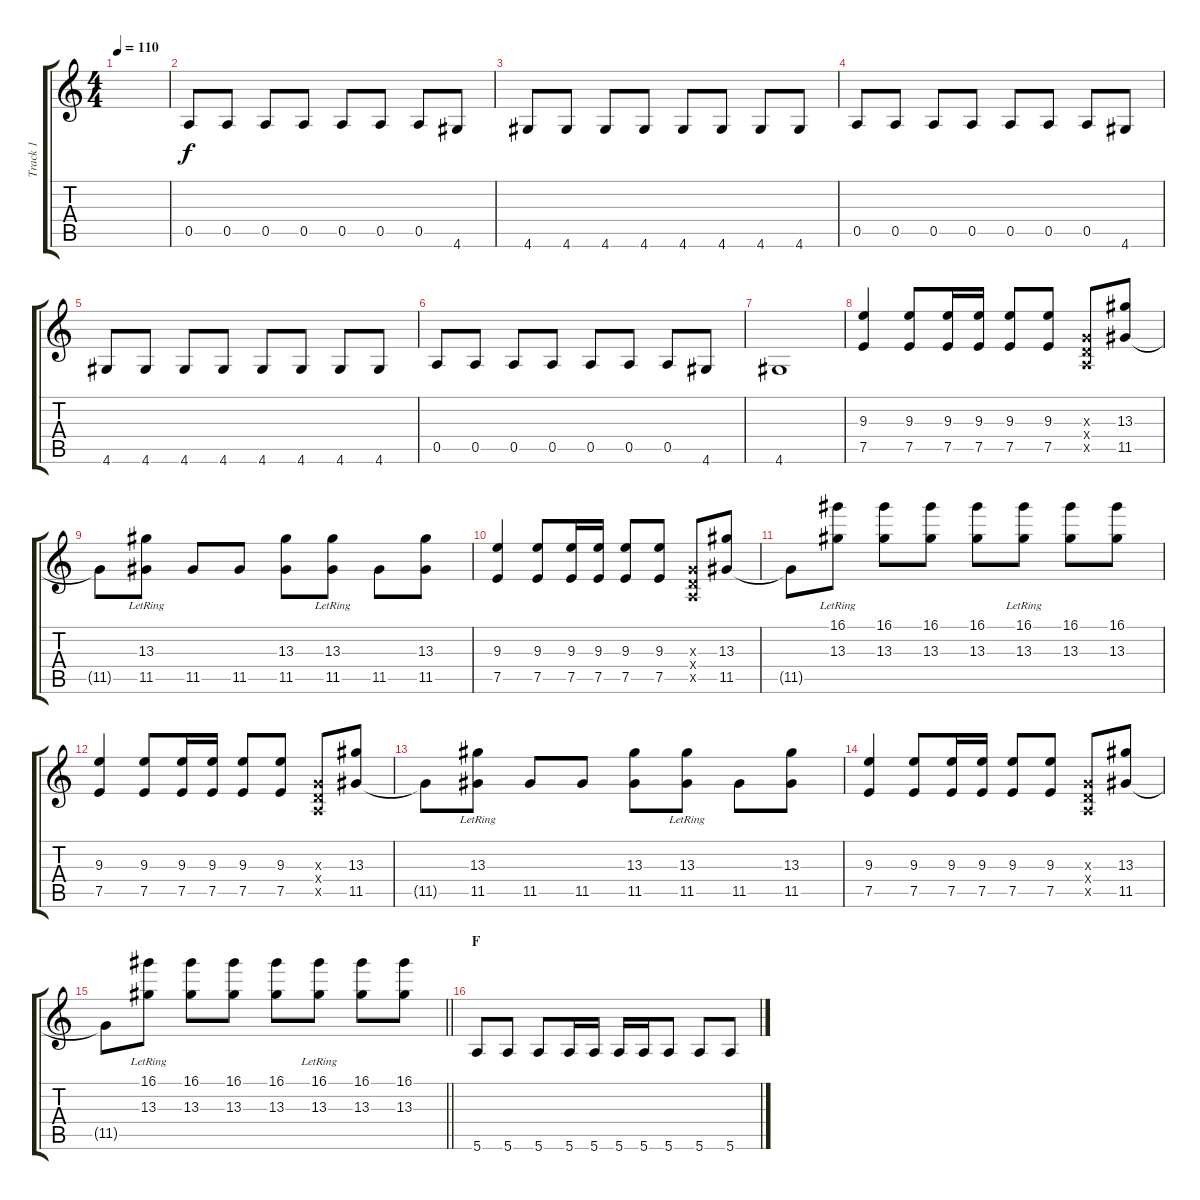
\track ("Track 1" "Track 1") {instrument electricguitarclean}
\staff {score tabs}
\tuning (E4 B3 G3 D3 A2 E2) {hide}
\ts (4 4)
\tempo 110
\clef g2
\ks c
|
0.5.8 0.5.8 0.5.8 0.5.8 0.5.8 0.5.8 0.5.8 4.6.8 |
4.6.8 4.6.8 4.6.8 4.6.8 4.6.8 4.6.8 4.6.8 4.6.8 |
0.5.8 0.5.8 0.5.8 0.5.8 0.5.8 0.5.8 0.5.8 4.6.8 |
4.6.8 4.6.8 4.6.8 4.6.8 4.6.8 4.6.8 4.6.8 4.6.8 |
0.5.8 0.5.8 0.5.8 0.5.8 0.5.8 0.5.8 0.5.8 4.6.8 |
4.6.1 |
(9.3 7.5).4 (9.3 7.5).8 (9.3 7.5).16 (9.3 7.5).16 (9.3 7.5).8 (9.3 7.5).8 (0.3{x} 0.4{x} 0.5{x}).8 (13.3 11.5).8 |
11.5{t}.8 (13.3{lr} 11.5).8 11.5.8 11.5.8 (13.3 11.5).8 (13.3{lr} 11.5).8 11.5.8 (13.3 11.5).8 |
(9.3 7.5).4 (9.3 7.5).8 (9.3 7.5).16 (9.3 7.5).16 (9.3 7.5).8 (9.3 7.5).8 (0.3{x} 0.4{x} 0.5{x}).8 (13.3 11.5).8 |
11.5{t}.8 (16.1 13.3{lr}).8 (16.1 13.3).8 (16.1 13.3).8 (16.1 13.3).8 (16.1 13.3{lr}).8 (16.1 13.3).8 (16.1 13.3).8 |
(9.3 7.5).4 (9.3 7.5).8 (9.3 7.5).16 (9.3 7.5).16 (9.3 7.5).8 (9.3 7.5).8 (0.3{x} 0.4{x} 0.5{x}).8 (13.3 11.5).8 |
11.5{t}.8 (13.3{lr} 11.5).8 11.5.8 11.5.8 (13.3 11.5).8 (13.3{lr} 11.5).8 11.5.8 (13.3 11.5).8 |
(9.3 7.5).4 (9.3 7.5).8 (9.3 7.5).16 (9.3 7.5).16 (9.3 7.5).8 (9.3 7.5).8 (0.3{x} 0.4{x} 0.5{x}).8 (13.3 11.5).8 |
\barLineRight lightlight
11.5{t}.8 (16.1 13.3{lr}).8 (16.1 13.3).8 (16.1 13.3).8 (16.1 13.3).8 (16.1 13.3{lr}).8 (16.1 13.3).8 (16.1 13.3).8 |
\section ("" "F")
5.6.8{volume 7} 5.6.8 5.6.8 5.6.16 5.6.16 5.6.16 5.6.16 5.6.8 5.6.8 5.6.8
